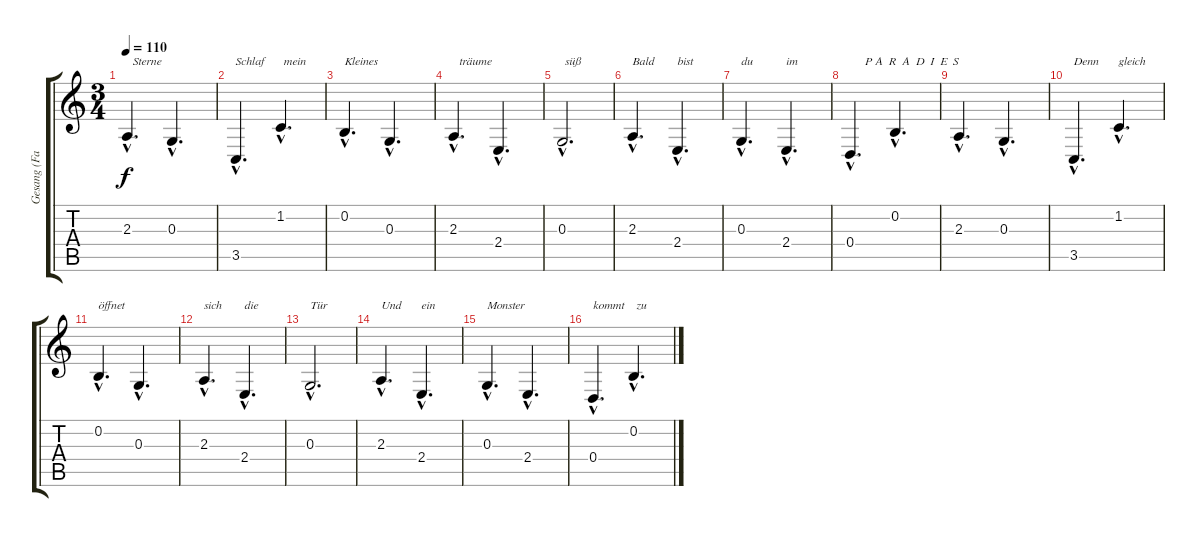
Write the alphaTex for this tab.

\track ("Gesang (Farin)" "Gesang (Fa") {instrument viola}
\staff {score tabs}
\tuning (E4 B3 G3 D3 A2 E2) {hide}
\ts (3 4)
\tempo 110
\clef g2
\ks c
2.3{hac}.4{d txt "  Sterne" dy f} 0.3{hac}.4{d} |
3.5{hac}.4{d txt "Schlaf"} 1.2{hac}.4{d txt " mein"} |
0.2{hac}.4{d txt "Kleines"} 0.3{hac}.4{d} |
2.3{hac}.4{d txt "  träume "} 2.4{hac}.4{d} |
0.3{hac}.2{d txt " süß"} |
2.3{hac}.4{d txt "Bald"} 2.4{hac}.4{d txt "bist"} |
0.3{hac}.4{d txt "du"} 2.4{hac}.4{d txt "im"} |
0.4{hac}.4{d txt "     P A  R  A  D  I  E  S  "} 0.2{hac}.4{d} |
2.3{hac}.4{d} 0.3{hac}.4{d} |
3.5{hac}.4{d txt "Denn"} 1.2{hac}.4{d txt "gleich"} |
0.2{hac}.4{d txt "öffnet"} 0.3{hac}.4{d} |
2.3{hac}.4{d txt "sich"} 2.4{hac}.4{d txt "die"} |
0.3{hac}.2{d txt "Tür"} |
2.3{hac}.4{d txt "Und"} 2.4{hac}.4{d txt "ein"} |
0.3{hac}.4{d txt "Monster"} 2.4{hac}.4{d} |
0.4{hac}.4{d txt "kommt"} 0.2{hac}.4{d txt " zu"}
